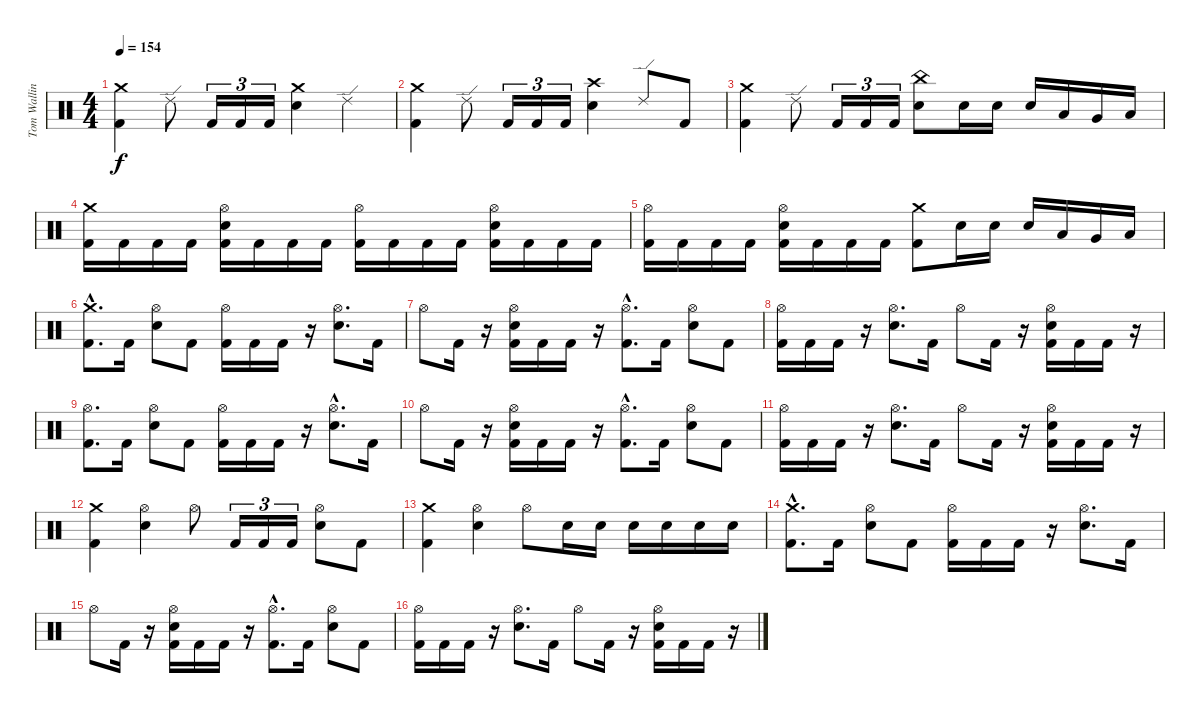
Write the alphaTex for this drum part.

\track ("Tom Walling" "Tom Wallin") {instrument percussion}
\staff {score}
\articulation defaults
\ts (4 4)
\tempo 154
\clef neutral
\ks c
("Crash medium (hit)" "Kick (hit) 2").4{dy f} "Ride (edge) 2".8 "Kick (hit) 2".16{tu (3 2)} "Kick (hit) 2".16{tu (3 2)} "Kick (hit) 2".16{tu (3 2)} ("Crash medium (hit)" "Electric Snare (hit)").4 "Ride (edge) 2".4 |
("Crash medium (hit)" "Kick (hit) 2").4 "Ride (edge) 2".8 "Kick (hit) 2".16{tu (3 2)} "Kick (hit) 2".16{tu (3 2)} "Kick (hit) 2".16{tu (3 2)} ("Crash high (hit)" "Electric Snare (hit)").4 "Ride (edge) 2".8 "Kick (hit) 2".8 |
("Crash medium (hit)" "Kick (hit) 2").4 "Ride (edge) 2".8 "Kick (hit) 2".16{tu (3 2)} "Kick (hit) 2".16{tu (3 2)} "Kick (hit) 2".16{tu (3 2)} ("China (hit)" "Electric Snare (hit)").8 "Electric Snare (hit)".16 "Electric Snare (hit)".16 "Electric Snare (hit)".16 "Low Tom (hit)".16 "Very Low Tom (hit)".16 "Low Floor Tom (hit)".16 |
("Crash medium (hit)" "Kick (hit) 2").16 "Kick (hit) 2".16 "Kick (hit) 2".16 "Kick (hit) 2".16 ("Kick (hit) 2" "Electric Snare (hit)" "Hi-Hat (open)").16 "Kick (hit) 2".16 "Kick (hit) 2".16 "Kick (hit) 2".16 ("Kick (hit) 2" "Hi-Hat (open)").16 "Kick (hit) 2".16 "Kick (hit) 2".16 "Kick (hit) 2".16 ("Kick (hit) 2" "Electric Snare (hit)" "Hi-Hat (open)").16 "Kick (hit) 2".16 "Kick (hit) 2".16 "Kick (hit) 2".16 |
("Kick (hit) 2" "Hi-Hat (open)").16 "Kick (hit) 2".16 "Kick (hit) 2".16 "Kick (hit) 2".16 ("Kick (hit) 2" "Electric Snare (hit)" "Hi-Hat (open)").16 "Kick (hit) 2".16 "Kick (hit) 2".16 "Kick (hit) 2".16 ("Crash medium (hit)" "Kick (hit) 2").8 "Electric Snare (hit)".16 "Electric Snare (hit)".16 "Electric Snare (hit)".16 "Low Tom (hit)".16 "Very Low Tom (hit)".16 "Low Floor Tom (hit)".16 |
("Crash medium (hit)" "Kick (hit) 2"{hac}).8{d} "Kick (hit) 2".16 ("Hi-Hat (open)" "Electric Snare (hit)").8 "Kick (hit) 2".8 ("Hi-Hat (open)" "Kick (hit) 2").16 "Kick (hit) 2".16 "Kick (hit) 2".16 r.16 ("Hi-Hat (open)" "Electric Snare (hit)").8{d} "Kick (hit) 2".16 |
"Hi-Hat (open)".8 "Kick (hit) 2".16 r.16 ("Electric Snare (hit)" "Kick (hit) 2" "Hi-Hat (open)").16 "Kick (hit) 2".16 "Kick (hit) 2".16 r.16 ("Kick (hit) 2"{hac} "Hi-Hat (open)").8{d} "Kick (hit) 2".16 ("Electric Snare (hit)" "Hi-Hat (open)").8 "Kick (hit) 2".8 |
("Hi-Hat (open)" "Kick (hit) 2").16 "Kick (hit) 2".16 "Kick (hit) 2".16 r.16 ("Hi-Hat (open)" "Electric Snare (hit)").8{d} "Kick (hit) 2".16 "Hi-Hat (open)".8 "Kick (hit) 2".16 r.16 ("Hi-Hat (open)" "Kick (hit) 2" "Electric Snare (hit)").16 "Kick (hit) 2".16 "Kick (hit) 2".16 r.16 |
("Hi-Hat (open)" "Kick (hit) 2").8{d} "Kick (hit) 2".16 ("Hi-Hat (open)" "Electric Snare (hit)").8 "Kick (hit) 2".8 ("Kick (hit) 2" "Hi-Hat (open)").16 "Kick (hit) 2".16 "Kick (hit) 2".16 r.16 ("Electric Snare (hit)"{hac} "Hi-Hat (open)").8{d} "Kick (hit) 2".16 |
"Hi-Hat (open)".8 "Kick (hit) 2".16 r.16 ("Electric Snare (hit)" "Kick (hit) 2" "Hi-Hat (open)").16 "Kick (hit) 2".16 "Kick (hit) 2".16 r.16 ("Kick (hit) 2"{hac} "Hi-Hat (open)").8{d} "Kick (hit) 2".16 ("Electric Snare (hit)" "Hi-Hat (open)").8 "Kick (hit) 2".8 |
("Hi-Hat (open)" "Kick (hit) 2").16 "Kick (hit) 2".16 "Kick (hit) 2".16 r.16 ("Hi-Hat (open)" "Electric Snare (hit)").8{d} "Kick (hit) 2".16 "Hi-Hat (open)".8 "Kick (hit) 2".16 r.16 ("Hi-Hat (open)" "Kick (hit) 2" "Electric Snare (hit)").16 "Kick (hit) 2".16 "Kick (hit) 2".16 r.16 |
("Kick (hit) 2" "Crash medium (hit)").4 ("Electric Snare (hit)" "Hi-Hat (open)").4 "Hi-Hat (open)".8 "Kick (hit) 2".16{tu (3 2)} "Kick (hit) 2".16{tu (3 2)} "Kick (hit) 2".16{tu (3 2)} ("Electric Snare (hit)" "Hi-Hat (open)").8 "Kick (hit) 2".8 |
("Kick (hit) 2" "Crash medium (hit)").4 ("Electric Snare (hit)" "Hi-Hat (open)").4 "Hi-Hat (open)".8 "Electric Snare (hit)".16 "Electric Snare (hit)".16 "Electric Snare (hit)".16 "Electric Snare (hit)".16 "Electric Snare (hit)".16 "Electric Snare (hit)".16 |
("Crash medium (hit)" "Kick (hit) 2"{hac}).8{d} "Kick (hit) 2".16 ("Hi-Hat (open)" "Electric Snare (hit)").8 "Kick (hit) 2".8 ("Hi-Hat (open)" "Kick (hit) 2").16 "Kick (hit) 2".16 "Kick (hit) 2".16 r.16 ("Hi-Hat (open)" "Electric Snare (hit)").8{d} "Kick (hit) 2".16 |
"Hi-Hat (open)".8 "Kick (hit) 2".16 r.16 ("Electric Snare (hit)" "Kick (hit) 2" "Hi-Hat (open)").16 "Kick (hit) 2".16 "Kick (hit) 2".16 r.16 ("Kick (hit) 2"{hac} "Hi-Hat (open)").8{d} "Kick (hit) 2".16 ("Electric Snare (hit)" "Hi-Hat (open)").8 "Kick (hit) 2".8 |
("Hi-Hat (open)" "Kick (hit) 2").16 "Kick (hit) 2".16 "Kick (hit) 2".16 r.16 ("Hi-Hat (open)" "Electric Snare (hit)").8{d} "Kick (hit) 2".16 "Hi-Hat (open)".8 "Kick (hit) 2".16 r.16 ("Hi-Hat (open)" "Kick (hit) 2" "Electric Snare (hit)").16 "Kick (hit) 2".16 "Kick (hit) 2".16 r.16
